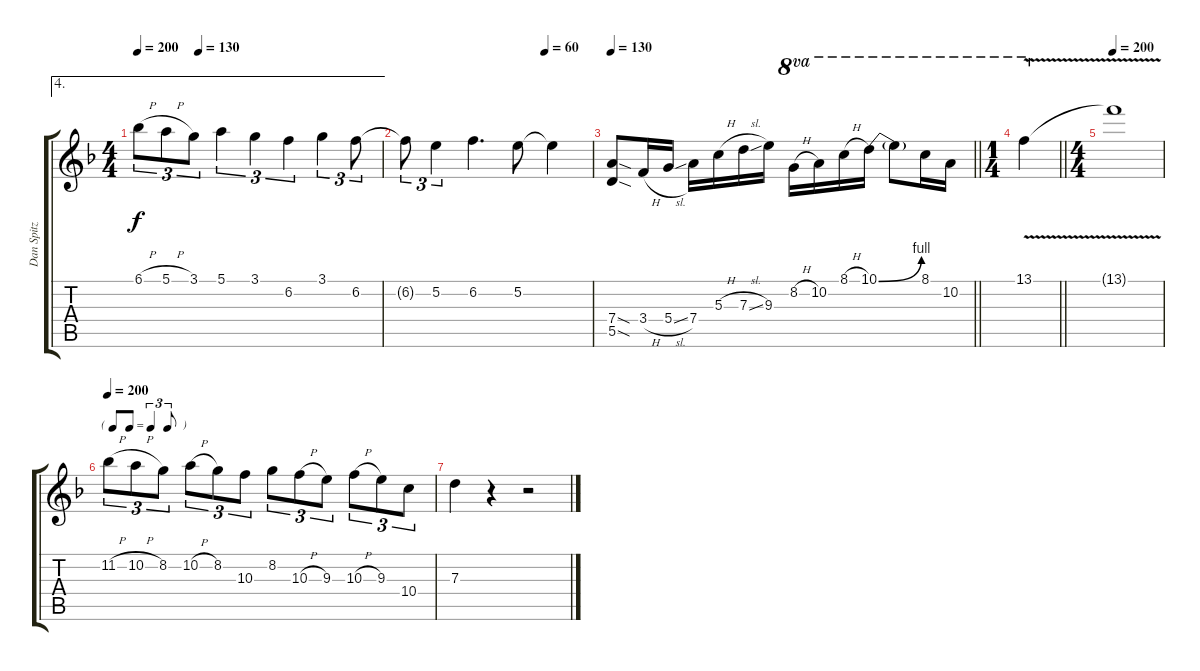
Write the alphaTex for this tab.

\track ("Dan Spitz" "Dan Spitz") {instrument distortionguitar}
\staff {score tabs}
\tuning (E4 B3 G3 D3 A2 E2) {hide}
\ae 4
\ts (4 4)
\tempo 200
\tempo (130 0.25)
\clef g2
\ks f
6.1{h}.8{tu (3 2) dy f} 5.1{h}.8{tu (3 2)} 3.1.8{tu (3 2)} 5.1.4{tu (3 2)} 3.1.4{tu (3 2)} 6.2.4{tu (3 2)} 3.1.4{tu (3 2)} 6.2.8{tu (3 2)} |
\tempo (60 0.75)
6.2{t}.8{tu (3 2)} 5.2.4{tu (3 2)} 6.2.4{d} 5.2.8 5.2{t}.4 |
\tempo 130
\barLineRight lightlight
(7.4{sod} 5.5{sod}).8 3.4{h}.16 5.4{sl}.16 7.4.16 5.3{h}.16 7.3{sl}.16 9.3.16 8.2{h}.16{ot 8va} 10.2.16{ot 8va} 8.1{h}.16{ot 8va} 10.1{be (bend 0 0 60 4)}.16{ot 8va} 10.1{t}.8{ot 8va} 8.1.16{ot 8va} 10.2.16{ot 8va} |
\ts (1 4)
\barLineRight lightlight
13.1{v}.4{ot 8va} |
\ts (4 4)
\tempo 200
13.1{t}.1 |
\tf triplet8th
\tempo 200
11.2{h}.8{tu (3 2)} 10.2{h}.8{tu (3 2)} 8.2.8{tu (3 2)} 10.2{h}.8{tu (3 2)} 8.2.8{tu (3 2)} 10.3.8{tu (3 2)} 8.2.8{tu (3 2)} 10.3{h}.8{tu (3 2)} 9.3.8{tu (3 2)} 10.3{h}.8{tu (3 2)} 9.3.8{tu (3 2)} 10.4.8{tu (3 2)} |
7.3.4 r.4 r.2
